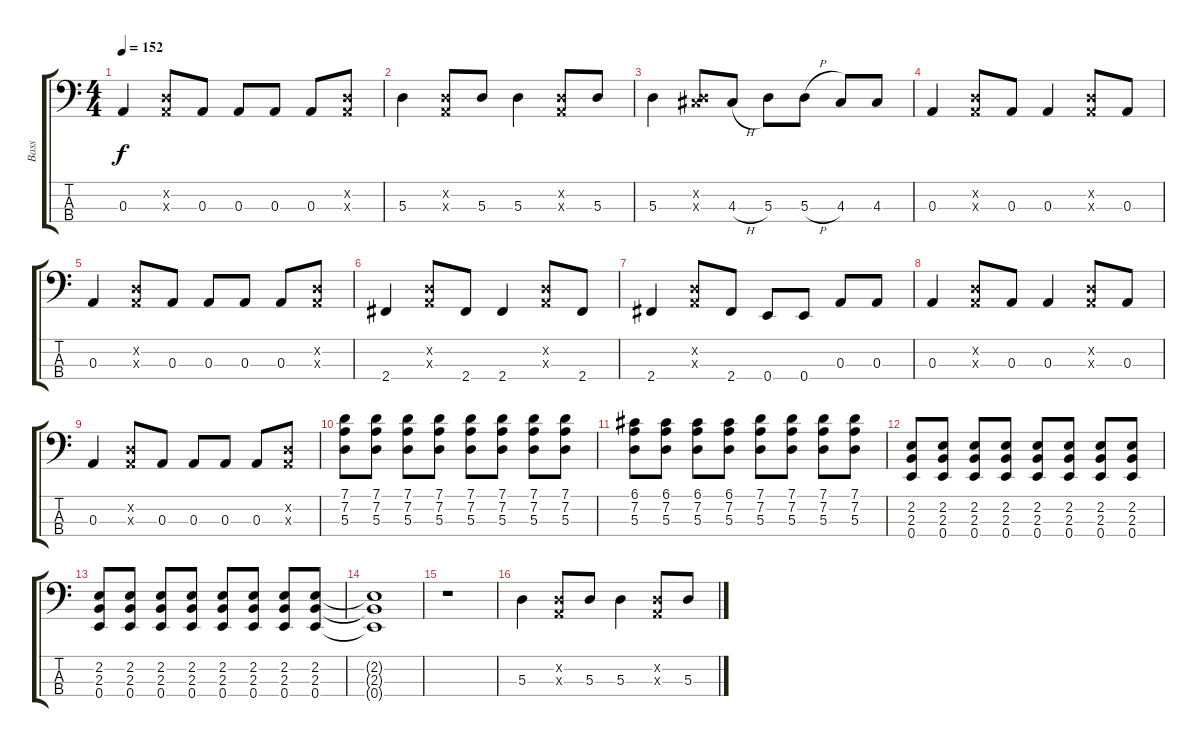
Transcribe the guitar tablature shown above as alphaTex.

\track ("Bass" "Bass") {instrument electricbassfinger}
\staff {score tabs}
\tuning (G2 D2 A1 E1) {hide}
\ts (4 4)
\tempo 152
\clef f4
\ks c
0.3.4{dy f} (0.2{x} 0.3{x}).8 0.3.8 0.3.8 0.3.8 0.3.8 (0.2{x} 0.3{x}).8 |
5.3.4 (0.2{x} 0.3{x}).8 5.3.8 5.3.4 (0.2{x} 0.3{x}).8 5.3.8 |
5.3.4 (0.2{x} 4.3{x}).8 4.3{h}.8 5.3.8 5.3{h}.8 4.3.8 4.3.8 |
0.3.4 (0.2{x} 0.3{x}).8 0.3.8 0.3.4 (0.2{x} 0.3{x}).8 0.3.8 |
0.3.4 (0.2{x} 0.3{x}).8 0.3.8 0.3.8 0.3.8 0.3.8 (0.2{x} 0.3{x}).8 |
2.4.4 (0.2{x} 0.3{x}).8 2.4.8 2.4.4 (0.2{x} 0.3{x}).8 2.4.8 |
2.4.4 (0.2{x} 0.3{x}).8 2.4.8 0.4.8 0.4.8 0.3.8 0.3.8 |
0.3.4 (0.2{x} 0.3{x}).8 0.3.8 0.3.4 (0.2{x} 0.3{x}).8 0.3.8 |
0.3.4 (0.2{x} 0.3{x}).8 0.3.8 0.3.8 0.3.8 0.3.8 (0.2{x} 0.3{x}).8 |
(7.1 7.2 5.3).8 (7.1 7.2 5.3).8 (7.1 7.2 5.3).8 (7.1 7.2 5.3).8 (7.1 7.2 5.3).8 (7.1 7.2 5.3).8 (7.1 7.2 5.3).8 (7.1 7.2 5.3).8 |
(6.1 7.2 5.3).8 (6.1 7.2 5.3).8 (6.1 7.2 5.3).8 (6.1 7.2 5.3).8 (7.1 7.2 5.3).8 (7.1 7.2 5.3).8 (7.1 7.2 5.3).8 (7.1 7.2 5.3).8 |
(2.2 2.3 0.4).8 (2.2 2.3 0.4).8 (2.2 2.3 0.4).8 (2.2 2.3 0.4).8 (2.2 2.3 0.4).8 (2.2 2.3 0.4).8 (2.2 2.3 0.4).8 (2.2 2.3 0.4).8 |
(2.2 2.3 0.4).8 (2.2 2.3 0.4).8 (2.2 2.3 0.4).8 (2.2 2.3 0.4).8 (2.2 2.3 0.4).8 (2.2 2.3 0.4).8 (2.2 2.3 0.4).8 (2.2 2.3 0.4).8 |
(2.2{t} 2.3{t} 0.4{t}).1{volume 0} |
r.1 |
5.3.4{volume 10} (0.2{x} 0.3{x}).8 5.3.8 5.3.4 (0.2{x} 0.3{x}).8 5.3.8
